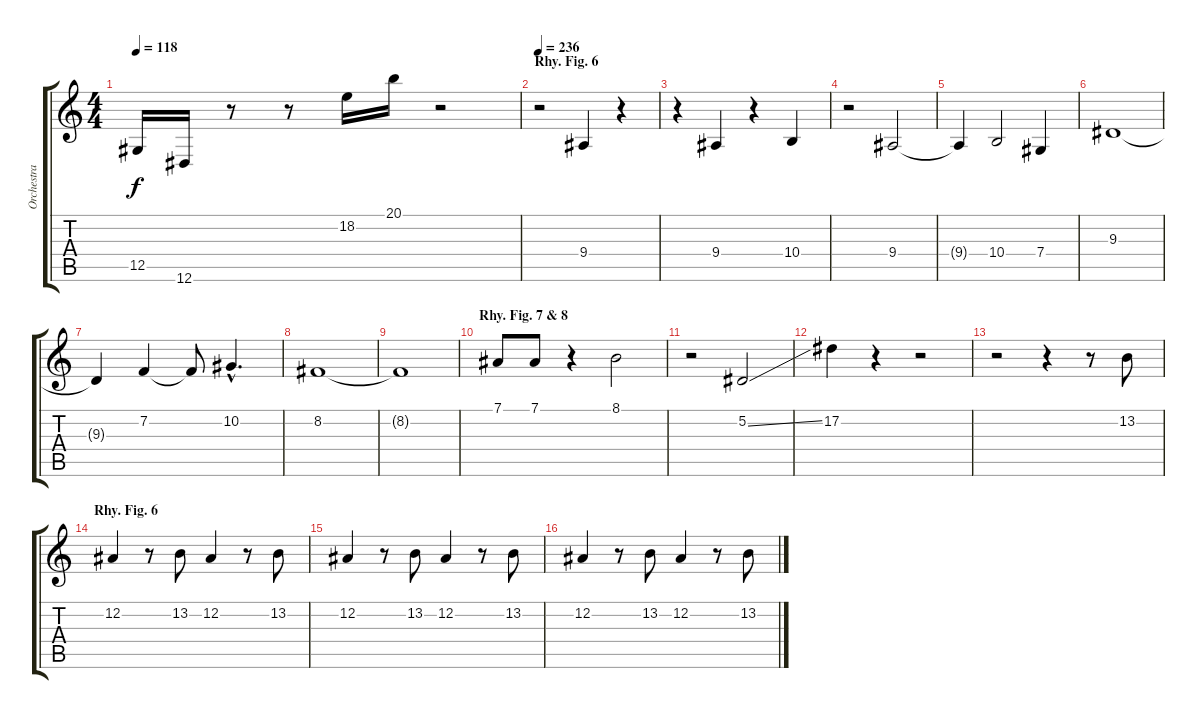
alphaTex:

\track ("Orchestra" "Orchestra") {instrument stringensemble1}
\staff {score tabs}
\tuning (Eb4 Bb3 Gb3 Db3 Ab2 Eb2) {hide}
\ts (4 4)
\tempo 118
\clef g2
\ks c
12.5.16{dy f} 12.6.16 r.8 r.8 18.2.16 20.1.16 r.2 |
\section ("" "Rhy. Fig. 6")
\tempo 236
r.2 9.4.4 r.4 |
r.4 9.4.4 r.4 10.4.4 |
r.2 9.4.2 |
9.4{t}.4 10.4.2 7.4.4 |
9.3.1 |
9.3{t}.4 7.2.4 7.2{t}.8 10.2{hac}.4{d} |
8.2.1 |
8.2{t}.1 |
\section ("" "Rhy. Fig. 7 & 8")
7.1.8 7.1.8 r.4 8.1.2 |
r.2 5.2{ss}.2 |
17.2.4 r.4 r.2 |
r.2 r.4 r.8 13.2.8 |
\section ("" "Rhy. Fig. 6")
12.2.4 r.8 13.2.8 12.2.4 r.8 13.2.8 |
12.2.4 r.8 13.2.8 12.2.4 r.8 13.2.8 |
12.2.4 r.8 13.2.8 12.2.4 r.8 13.2.8
